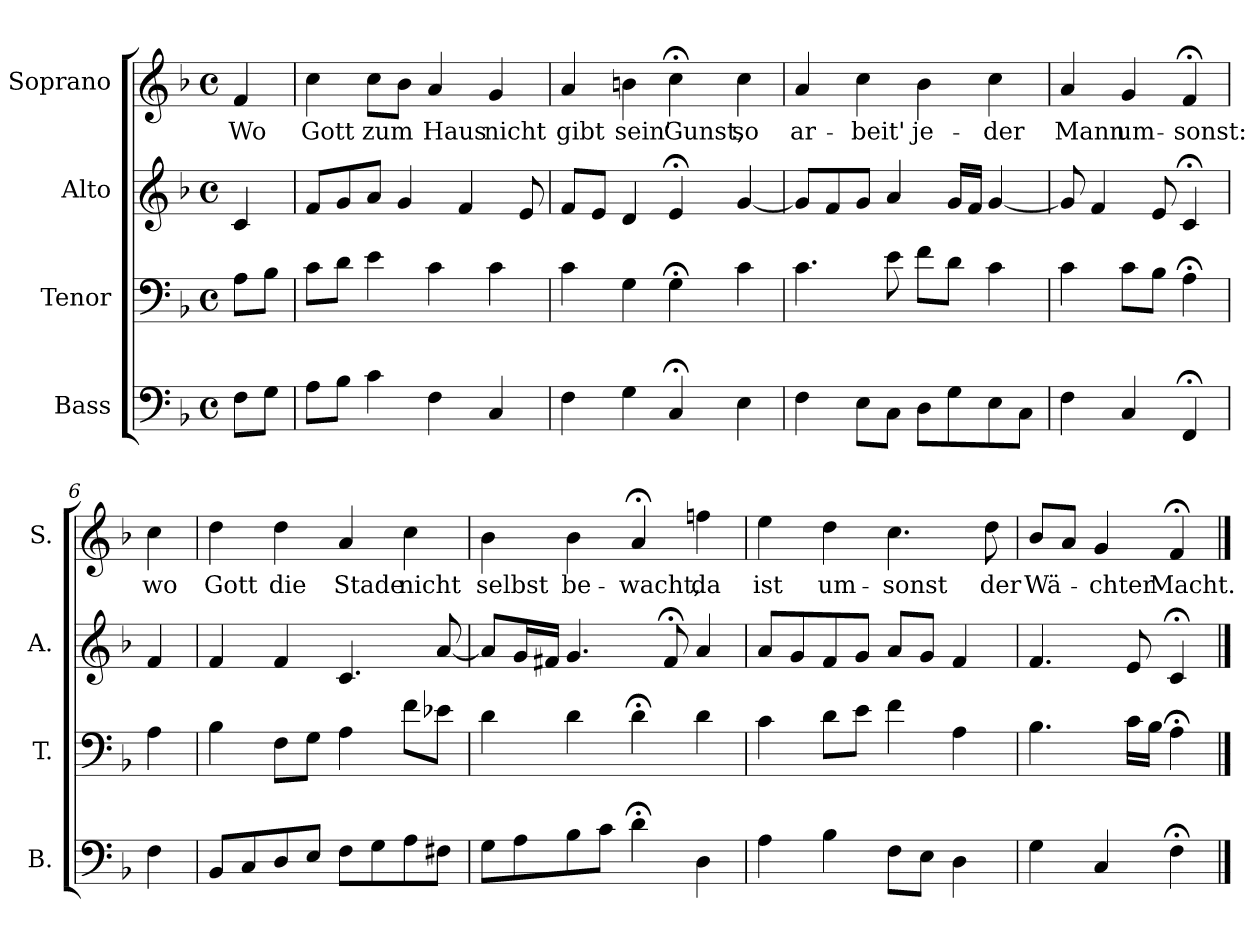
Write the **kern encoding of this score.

**kern	**kern	**kern	**kern	**text
*part4	*part3	*part2	*part1	*part1
*staff4	*staff3	*staff2	*staff1	*staff1
*I"Bass	*I"Tenor	*I"Alto	*I"Soprano	*
*I'B.	*I'T.	*I'A.	*I'S.	*
*clefF4	*clefF4	*clefG2	*clefG2	*
*k[b-]	*k[b-]	*k[b-]	*k[b-]	*
*F:	*F:	*F:	*F:	*
*M4/4	*M4/4	*M4/4	*M4/4	*
*met(c)	*met(c)	*met(c)	*met(c)	*
=1	=1	=1	=1	=1
!	!	!	!	!LO:LY:b
8F\L	8A\L	4c/	4f/	Wo
8G\J	8B-\J	.	.	.
=2	=2	=2	=2	=2
!	!	!	!	!LO:LY:b
8A\L	8c\L	8f/L	4cc\	Gott
8B-\J	8d\J	8g/	.	.
!	!	!	!	!LO:LY:b
4c\	4e\	8a/J	8cc\L	zum
.	.	4g/	8b-\J	.
!	!	!	!	!LO:LY:b
4F\	4c\	.	4a/	Haus
.	.	4f/	.	.
!	!	!	!	!LO:LY:b
4C/	4c\	.	4g/	nicht
.	.	8e/	.	.
=3	=3	=3	=3	=3
!	!	!	!	!LO:LY:b
4F\	4c\	8f/L	4a/	gibt
.	.	8e/J	.	.
!	!	!	!	!LO:LY:b
4G\	4G\	4d/	4bn\	sein'
!	!	!	!	!LO:LY:b
4C;</	4G;<\	4e;</	4cc;<\	Gunst,
!	!	!	!	!LO:LY:b
4E\	4c\	[4g/	4cc\	so
=4	=4	=4	=4	=4
!	!	!	!	!LO:LY:b
4F\	4.c\	8g/L]	4a/	ar-
.	.	8f/	.	.
!	!	!	!	!LO:LY:b
8E\L	.	8g/J	4cc\	-beit'
8C\J	8e\	4a/	.	.
!	!	!	!	!LO:LY:b
8D\L	8f\L	.	4b-\	je-
8G\	8d\J	16g/LL	.	.
.	.	16f/JJ	.	.
!	!	!	!	!LO:LY:b
8E\	4c\	[4g/	4cc\	-der
8C\J	.	.	.	.
=5	=5	=5	=5	=5
!	!	!	!	!LO:LY:b
4F\	4c\	8g/]	4a/	Mann
.	.	4f/	.	.
!	!	!	!	!LO:LY:b
4C/	8c\L	.	4g/	um-
.	8B-\J	8e/	.	.
!	!	!	!	!LO:LY:b
4FF;</	4A;<\	4c;</	4f;</	-sonst:
!!LO:LB:g=z
=6	=6	=6	=6	=6
!	!	!	!	!LO:LY:b
4F\	4A\	4f/	4cc\	wo
=7	=7	=7	=7	=7
!	!	!	!	!LO:LY:b
8BB-/L	4B-\	4f/	4dd\	Gott
8C/	.	.	.	.
!	!	!	!	!LO:LY:b
8D/	8F\L	4f/	4dd\	die
8E/J	8G\J	.	.	.
!	!	!	!	!LO:LY:b
8F\L	4A\	4.c/	4a/	Stade
8G\	.	.	.	.
!	!	!	!	!LO:LY:b
8A\	8f\L	.	4cc\	nicht
8F#X\J	8e-X\J	[8a/	.	.
=8	=8	=8	=8	=8
!	!	!	!	!LO:LY:b
8G\L	4d\	8a/L]	4b-\	selbst
8A\	.	16g/L	.	.
.	.	16f#X/JJ	.	.
!	!	!	!	!LO:LY:b
8B-\	4d\	4.g/	4b-\	be-
8c\J	.	.	.	.
!	!	!	!	!LO:LY:b
4d;<\	4d;<\	.	4a;</	-wacht,
.	.	8f#;</	.	.
!	!	!	!	!LO:LY:b
4D\	4d\	4a/	4ffn\	da
=9	=9	=9	=9	=9
!	!	!	!	!LO:LY:b
4A\	4c\	8a/L	4ee\	ist
.	.	8g/	.	.
!	!	!	!	!LO:LY:b
4B-\	8d\L	8f/	4dd\	um-
.	8e\J	8g/J	.	.
!	!	!	!	!LO:LY:b
8F\L	4f\	8a/L	4.cc\	-sonst
8E\J	.	8g/J	.	.
4D\	4A\	4f/	.	.
!	!	!	!	!LO:LY:b
.	.	.	8dd\	der
=10	=10	=10	=10	=10
!	!	!	!	!LO:LY:b
4G\	4.B-\	4.f/	8b-/L	Wä-
.	.	.	8a/J	.
!	!	!	!	!LO:LY:b
4C/	.	.	4g/	-chter
.	16c\LL	8e/	.	.
.	16B-\JJ	.	.	.
!	!	!	!	!LO:LY:b
4F;<\	4A;<\	4c;</	4f;</	Macht.
==	==	==	==	==
*-	*-	*-	*-	*-
